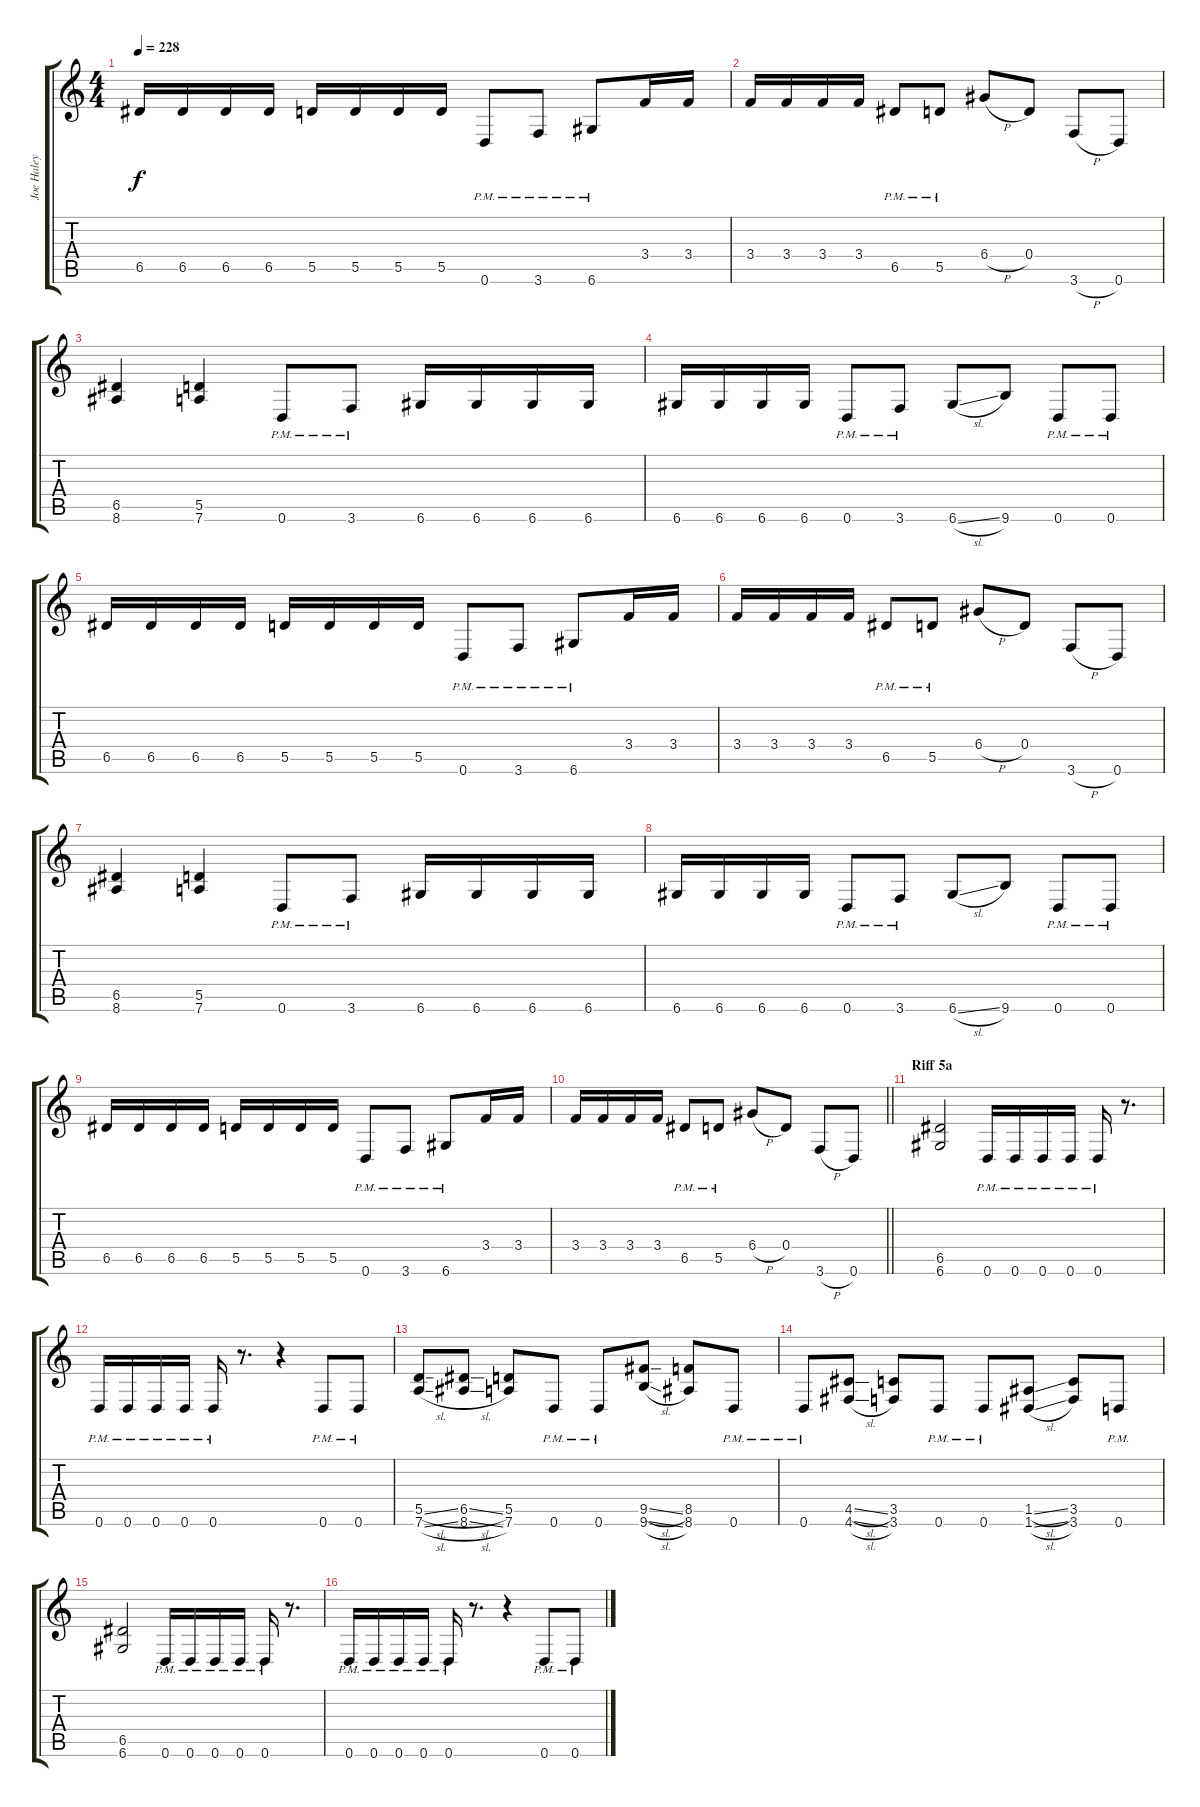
\track ("Joe Haley" "Joe Haley") {instrument distortionguitar}
\staff {score tabs}
\tuning (E4 B3 G3 D3 A2 D2) {hide}
\ts (4 4)
\tempo 228
\clef g2
\ks c
6.5.16{dy f} 6.5.16 6.5.16 6.5.16 5.5.16 5.5.16 5.5.16 5.5.16 0.6{pm}.8 3.6{pm}.8 6.6{pm}.8 3.4.16 3.4.16 |
3.4.16 3.4.16 3.4.16 3.4.16 6.5{pm}.8 5.5{pm}.8 6.4{h}.8 0.4.8 3.6{h}.8 0.6.8 |
(6.5 8.6).4 (5.5 7.6).4 0.6{pm}.8 3.6{pm}.8 6.6.16 6.6.16 6.6.16 6.6.16 |
6.6.16 6.6.16 6.6.16 6.6.16 0.6{pm}.8 3.6{pm}.8 6.6{sl}.8 9.6.8 0.6{pm}.8 0.6{pm}.8 |
6.5.16 6.5.16 6.5.16 6.5.16 5.5.16 5.5.16 5.5.16 5.5.16 0.6{pm}.8 3.6{pm}.8 6.6{pm}.8 3.4.16 3.4.16 |
3.4.16 3.4.16 3.4.16 3.4.16 6.5{pm}.8 5.5{pm}.8 6.4{h}.8 0.4.8 3.6{h}.8 0.6.8 |
(6.5 8.6).4 (5.5 7.6).4 0.6{pm}.8 3.6{pm}.8 6.6.16 6.6.16 6.6.16 6.6.16 |
6.6.16 6.6.16 6.6.16 6.6.16 0.6{pm}.8 3.6{pm}.8 6.6{sl}.8 9.6.8 0.6{pm}.8 0.6{pm}.8 |
6.5.16 6.5.16 6.5.16 6.5.16 5.5.16 5.5.16 5.5.16 5.5.16 0.6{pm}.8 3.6{pm}.8 6.6{pm}.8 3.4.16 3.4.16 |
\barLineRight lightlight
3.4.16 3.4.16 3.4.16 3.4.16 6.5{pm}.8 5.5{pm}.8 6.4{h}.8 0.4.8 3.6{h}.8 0.6.8 |
\section ("" "Riff 5a")
(6.5 6.6).2 0.6{pm}.16 0.6{pm}.16 0.6{pm}.16 0.6{pm}.16 0.6{pm}.16 r.8{d} |
0.6{pm}.16 0.6{pm}.16 0.6{pm}.16 0.6{pm}.16 0.6{pm}.16 r.8{d} r.4 0.6{pm}.8 0.6{pm}.8 |
(5.5{sl} 7.6{sl}).8 (6.5{sl} 8.6{sl}).8 (5.5 7.6).8 0.6{pm}.8 0.6{pm}.8 (9.5{sl} 9.6{sl}).8 (8.5 8.6).8 0.6{pm}.8 |
0.6{pm}.8 (4.5{sl} 4.6{sl}).8 (3.5 3.6).8 0.6{pm}.8 0.6{pm}.8 (1.5{sl} 1.6{sl}).8 (3.5 3.6).8 0.6{pm}.8 |
(6.5 6.6).2 0.6{pm}.16 0.6{pm}.16 0.6{pm}.16 0.6{pm}.16 0.6{pm}.16 r.8{d} |
0.6{pm}.16 0.6{pm}.16 0.6{pm}.16 0.6{pm}.16 0.6{pm}.16 r.8{d} r.4 0.6{pm}.8 0.6{pm}.8
